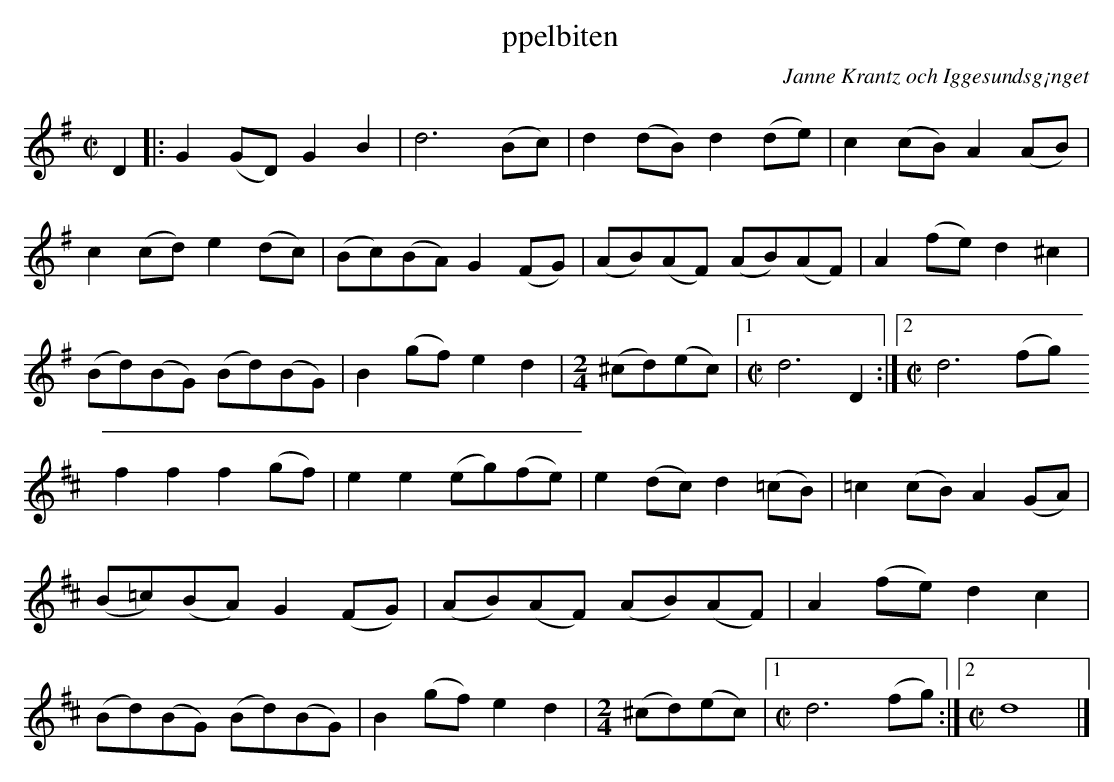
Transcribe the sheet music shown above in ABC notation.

X:1
T: ppelbiten
C:Janne Krantz och Iggesundsg¡nget
M:C|
L:1/8
K:G
D2 |: G2(GD) G2B2 | d6     (Bc) | d2(dB) d2(de) | c2(cB) A2(AB) |
c2(cd) e2(dc) | (Bc)(BA) G2(FG) | (AB)(AF) (AB)(AF) | A2(fe) d2^c2 |
(Bd)(BG) (Bd)(BG) | B2(gf) e2d2 | [M:2/4] (^cd)(ec) |1 [M:C|] d6 D2 :|2 [M:C|] d6 (fg)
K:D |: a2a2 (fd)(fa) | b2a2=g2f2 | g4 (B2B)d | g2g2 g2(fe) |
f2f2 f2(gf) | e2e2 (eg)(fe) | e2(dc) d2(=cB) | =c2(cB) A2(GA) |
(B=c)(BA) G2(FG) | (AB)(AF) (AB)(AF) | A2(fe) d2c2 |
(Bd)(BG) (Bd)(BG) | B2(gf) e2d2 | [M:2/4] (^cd)(ec) |1 [M:C|] d6 (fg) :|2 [M:C|] d8 |]
